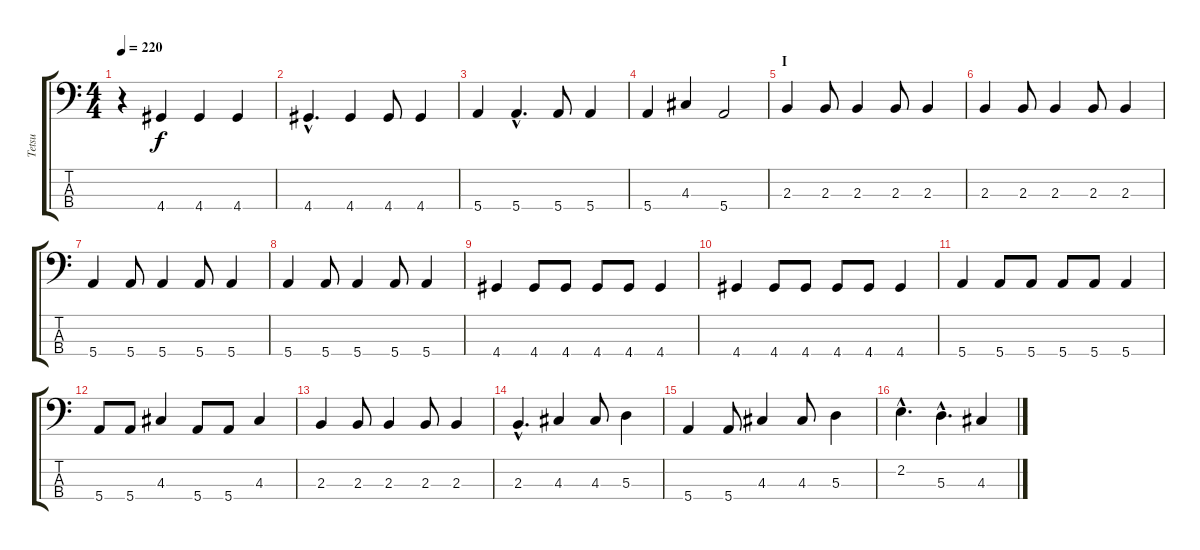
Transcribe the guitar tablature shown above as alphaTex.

\track ("Tetsu" "Tetsu") {instrument electricbasspick}
\staff {score tabs}
\tuning (G2 D2 A1 E1) {hide}
\ts (4 4)
\tempo 220
\clef f4
\ks c
r.4{dy f} 4.4.4 4.4.4 4.4.4 |
4.4{hac}.4{d} 4.4.4 4.4.8 4.4.4 |
5.4.4 5.4{hac}.4{d} 5.4.8 5.4.4 |
5.4.4 4.3.4 5.4.2 |
\section ("" "I")
2.3.4 2.3.8 2.3.4 2.3.8 2.3.4 |
2.3.4 2.3.8 2.3.4 2.3.8 2.3.4 |
5.4.4 5.4.8 5.4.4 5.4.8 5.4.4 |
5.4.4 5.4.8 5.4.4 5.4.8 5.4.4 |
4.4.4 4.4.8 4.4.8 4.4.8 4.4.8 4.4.4 |
4.4.4 4.4.8 4.4.8 4.4.8 4.4.8 4.4.4 |
5.4.4 5.4.8 5.4.8 5.4.8 5.4.8 5.4.4 |
5.4.8 5.4.8 4.3.4 5.4.8 5.4.8 4.3.4 |
2.3.4 2.3.8 2.3.4 2.3.8 2.3.4 |
2.3{hac}.4{d} 4.3.4 4.3.8 5.3.4 |
5.4.4 5.4.8 4.3.4 4.3.8 5.3.4 |
2.2{hac}.4{d} 5.3{hac}.4{d} 4.3.4
